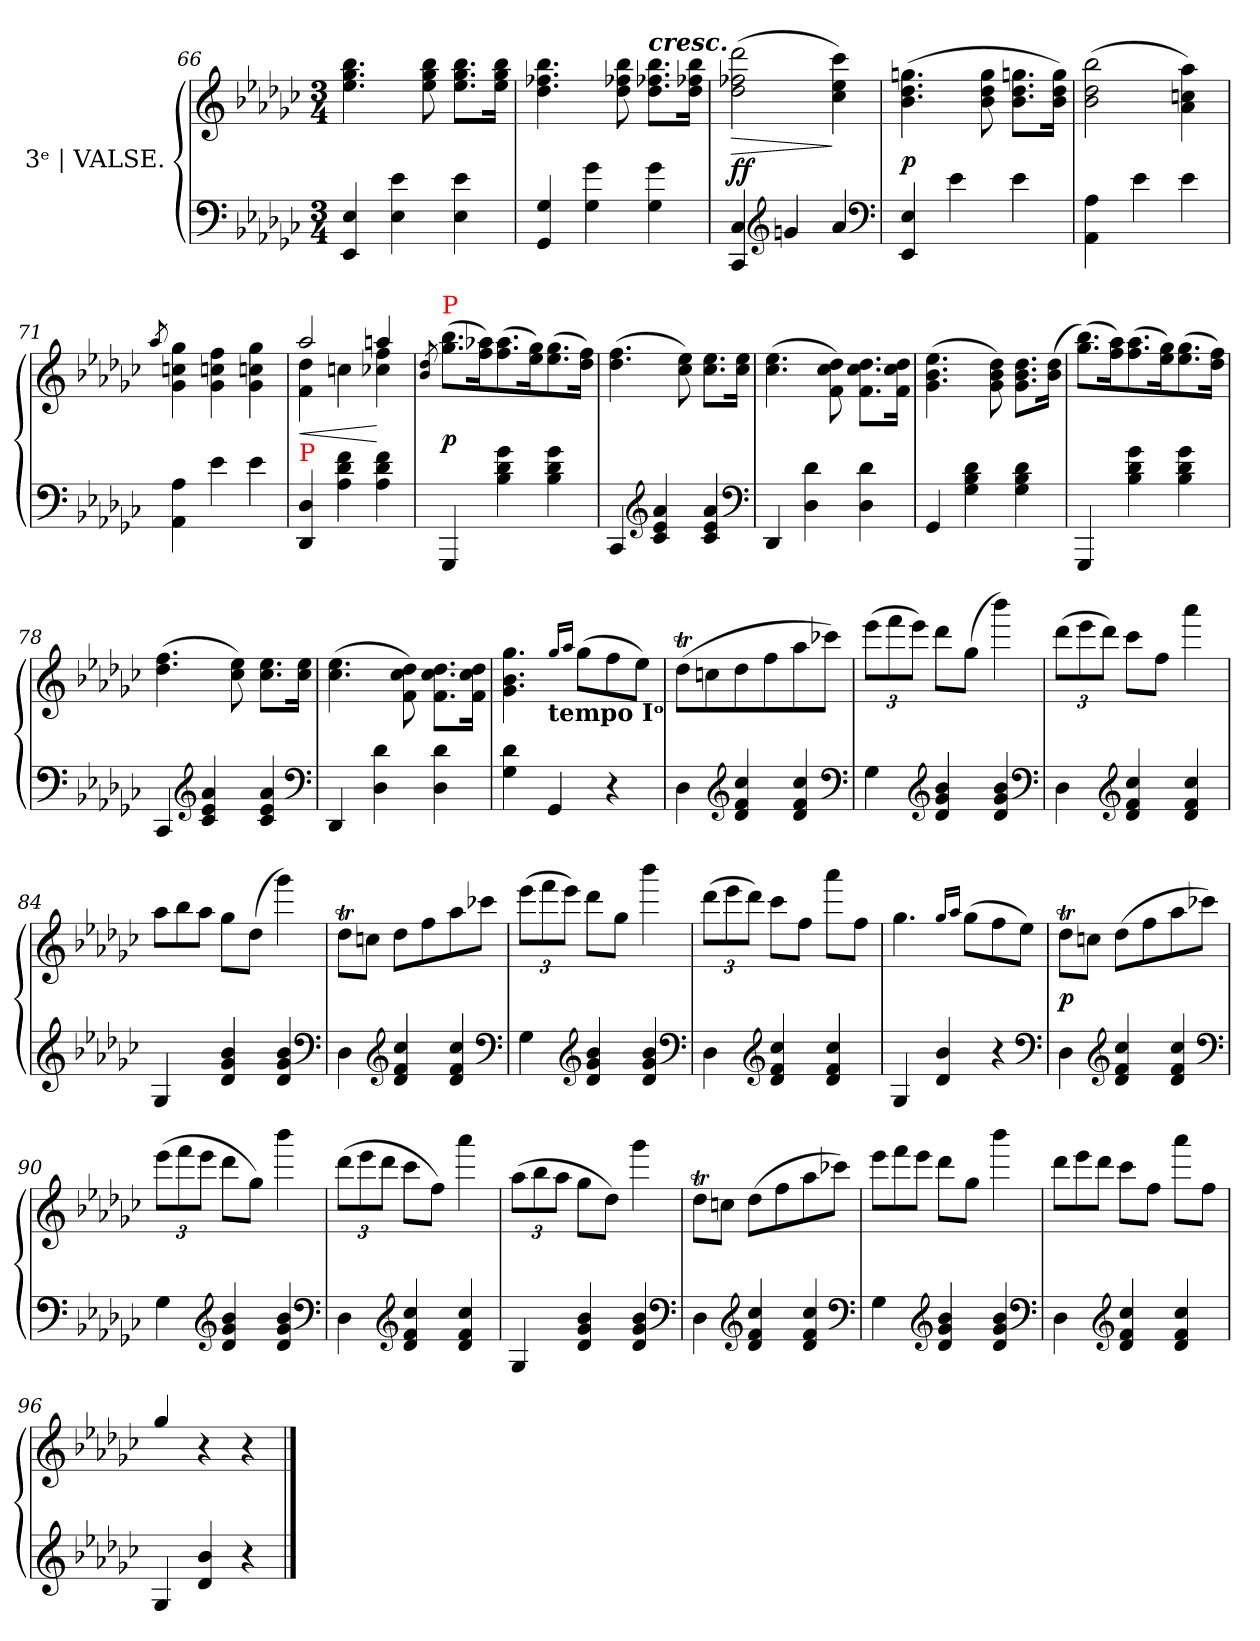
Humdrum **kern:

**kern	**kern	**dynam
*part1	*part1	*part1
*staff2	*staff1	*staff1/2
*I"3ᵉ | VALSE.	*	*
*clefF4	*clefG2	*
*k[b-e-a-d-g-c-]	*k[b-e-a-d-g-c-]	*
*M3/4	*M3/4	*
=66	=66	=66
4EE- 4E-	4.ee- 4.gg- 4.bb-	.
4E- 4e-	.	.
.	8ee- 8gg- 8bb-	.
4E- 4e-	8.ee- 8.gg- 8.bb-L	.
.	16ee- 16gg- 16bb-Jk	.
=67	=67	=67
4GG- 4G-	4.dd- 4.ff-X 4.bb-	.
4G- 4g-	.	.
.	8dd- 8ff-X 8bb-	.
!	!LO:TX:Bi:t=cresc.	!
4G- 4g-	8.dd- 8.ff-X 8.bb-L	.
.	16dd- 16ff-X 16bb-Jk	.
=68	=68	=68
!	!	!LO:HP:b
*	*^	*
4CC- 4C-	(>2dd- 2ff-X 2ddd-	4ryy	> f f
*clefG2	*	*	*
4gn	.	4ryy	.
4a-	4cc- 4ee- 4ccc-)	4ryy	]
*	*v	*v	*
*clefF4	*	*
=69	=69	=69
4EE- 4E-	(>4.b- 4.dd- 4.ggn	p
4e-	.	.
.	8b- 8dd- 8gg	.
4e-	8.b- 8.dd- 8.ggnL	.
.	16b- 16dd- 16ggJk)	.
=70	=70	=70
4AA- 4A-	(>2b- 2dd- 2bb-	.
4e-	.	.
4e-	4a- 4ccn 4aa-)	.
=71	=71	=71
.	8qaa-/	.
4AA- 4A-	4g- 4ccn 4gg-	.
4e-	4g- 4ccn 4ff	.
4e-	4g- 4ccn 4gg-	.
=72	=72	=72
*	*^	*
!LO:TX:color=#FF0000:t=P	!	!	!
!	!	!	!LO:HP:b
*	*^	*^	*
4DD- 4D-	2aa-	4f 4dd-	4ryy	4ryy	<
4A- 4d- 4f	.	4ccn	4ryy	4ryy	.
4A- 4d- 4f	4aan	4cc-X 4ff	4ryy	4ryy	[
*	*v	*v	*v	*v	*
=73	=73	=73
.	8qb-/ 8qdd-	.
!	!LO:TX:color=#FF0000:t=P	!
4GGG-	(>8.gg- 8.bb-L	p
.	16ff 16aa-XK)	.
4B- 4d- 4g-	(>8.ff 8.aa-	.
.	16ee- 16gg-K)	.
4B- 4d- 4g-	(>8.ee- 8.gg-	.
.	16dd- 16ffJk)	.
=74	=74	=74
4CC-	(>4.dd- 4.ff	.
*clefG2	*	*
4c- 4e- 4a-	.	.
.	8cc- 8ee-)	.
4c- 4e- 4a-	8.cc- 8.ee-L	.
.	16cc- 16ee-Jk	.
*clefF4	*	*
=75	=75	=75
4DD-	(>4.cc- 4.ee-	.
4D- 4d-	.	.
.	8f\ 8cc- 8dd-)	.
4D- 4d-	8.f\ 8.cc- 8.dd-L	.
.	16f 16cc- 16dd-Jk	.
=76	=76	=76
4GG-	(>4.g- 4.b- 4.ee-	.
4G- 4B- 4d-	.	.
.	8g- 8b- 8dd-)	.
4G- 4B- 4d-	8.g- 8.b- 8.dd-L	.
.	(>16b- 16dd-Jk	.
=77	=77	=77
4GGG-	(>8.gg- 8.bb-L)	.
.	16ff 16aa-K)	.
4B- 4d- 4g-	(>8.ff 8.aa-	.
.	16ee- 16gg-K)	.
4B- 4d- 4g-	(>8.ee- 8.gg-	.
.	16dd- 16ffJk)	.
=78	=78	=78
4CC-	(>4.dd- 4.ff	.
*clefG2	*	*
4c- 4e- 4a-	.	.
.	8cc- 8ee-)	.
4c- 4e- 4a-	8.cc- 8.ee-L	.
.	16cc- 16ee-Jk	.
*clefF4	*	*
=79	=79	=79
4DD-	(>4.cc- 4.ee-	.
4D- 4d-	.	.
.	8f\ 8cc- 8dd-)	.
4D- 4d-	8.f\ 8.cc- 8.dd-L	.
.	16f 16cc- 16dd-Jk	.
=80	=80	=80
*	*^	*
4G- 4d-	4.g- 4.b- 4.gg-	4ryy	.
!	!	!LO:TX:b:B:t=tempo Iᵒ	!
4GG-	.	2ryy	.
*	*MM264	*	*
.	16qqgg-/LL	.	.
.	16qqaa-/JJ	.	.
.	(>8gg-L	.	.
4r	8ff	.	.
.	8ee-J)	.	.
*	*v	*v	*
=81	=81	=81
4D-	(>8dd-TL	.
.	8ccn	.
*clefG2	*	*
4d- 4f 4cc-	8dd-	.
.	8ff	.
4d- 4f 4cc-	8aa-	.
.	8ccc-XJ)	.
*clefF4	*	*
=82	=82	=82
*	*Xbrackettup	*
4G-	(>12eee-L	.
.	12fff	.
.	12eee-J)	.
*clefG2	*	*
4d- 4g- 4b-	8ddd-L	.
.	(>8gg-J	.
4d- 4g- 4b-	4bbb-)	.
*clefF4	*	*
=83	=83	=83
4D-	(>12ddd-L	.
.	12eee-	.
.	12ddd-J)	.
*clefG2	*	*
4d- 4f 4cc-	8ccc-\L	.
.	8ffJ	.
4d- 4f 4cc-	4aaa-	.
=84	=84	=84
*	*Xtuplet	*
4G-	12aa-L	.
.	12bb-	.
.	12aa-J	.
4d- 4g- 4b-	8gg-L	.
.	(>8dd-J	.
4d- 4g- 4b-	4ggg-)	.
*clefF4	*	*
=85	=85	=85
4D-	8dd-TL	.
.	8ccnJ	.
*clefG2	*	*
4d- 4f 4cc-	8dd-L	.
.	8ff	.
4d- 4f 4cc-	8aa-	.
.	8ccc-XJ	.
*clefF4	*	*
=86	=86	=86
*	*tuplet	*
4G-	(>12eee-L	.
.	12fff	.
.	12eee-J)	.
*clefG2	*	*
4d- 4g- 4b-	8ddd-L	.
.	8gg-J	.
4d- 4g- 4b-	4bbb-	.
*clefF4	*	*
=87	=87	=87
4D-	(>12ddd-L	.
.	12eee-	.
.	12ddd-J)	.
*clefG2	*	*
4d- 4f 4cc-	8ccc-\L	.
.	8ffJ	.
4d- 4f 4cc-	8aaa-L	.
.	8ffJ	.
=88	=88	=88
4G-	4.gg-	.
4d- 4b-	.	.
.	16qqgg-/LL	.
.	16qqaa-/JJ	.
.	(<8gg-L	.
4r	8ff	.
.	8ee-J)	.
*clefF4	*	*
=89	=89	=89
4D-	8dd-TL	p
.	8ccnJ	.
*clefG2	*	*
4d- 4f 4cc-	(<8dd-L	.
.	8ff	.
4d- 4f 4cc-	8aa-	.
.	8ccc-XJ)	.
*clefF4	*	*
=90	=90	=90
4G-	(>12eee-L	.
.	12fff	.
.	12eee-J	.
*clefG2	*	*
4d- 4g- 4b-	8ddd-L	.
.	8gg-J)	.
4d- 4g- 4b-	4bbb-	.
*clefF4	*	*
=91	=91	=91
4D-	(>12ddd-L	.
.	12eee-	.
.	12ddd-J	.
*clefG2	*	*
4d- 4f 4cc-	8ccc-\L	.
.	8ffJ)	.
4d- 4f 4cc-	4aaa-	.
=92	=92	=92
4G-	(<12aa-L	.
.	12bb-	.
.	12aa-J	.
4d- 4g- 4b-	8gg-L	.
.	8dd-J)	.
4d- 4g- 4b-	4ggg-	.
*clefF4	*	*
=93	=93	=93
4D-	8dd-TL	.
.	8ccnJ	.
*clefG2	*	*
4d- 4f 4cc-	(>8dd-L	.
.	8ff	.
4d- 4f 4cc-	8aa-	.
.	8ccc-XJ)	.
*clefF4	*	*
=94	=94	=94
*	*Xtuplet	*
4G-	12eee-L	.
.	12fff	.
.	12eee-J	.
*clefG2	*	*
4d- 4g- 4b-	8ddd-L	.
.	8gg-J	.
4d- 4g- 4b-	4bbb-	.
*clefF4	*	*
=95	=95	=95
4D-	12ddd-L	.
.	12eee-	.
.	12ddd-J	.
*clefG2	*	*
4d- 4f 4cc-	8ccc-\L	.
.	8ffJ	.
4d- 4f 4cc-	8aaa-L	.
.	8ffJ	.
=96	=96	=96
4G-	4gg-/	.
4d- 4b-	4r	.
4r	4r	.
==	==	==
*-	*-	*-
